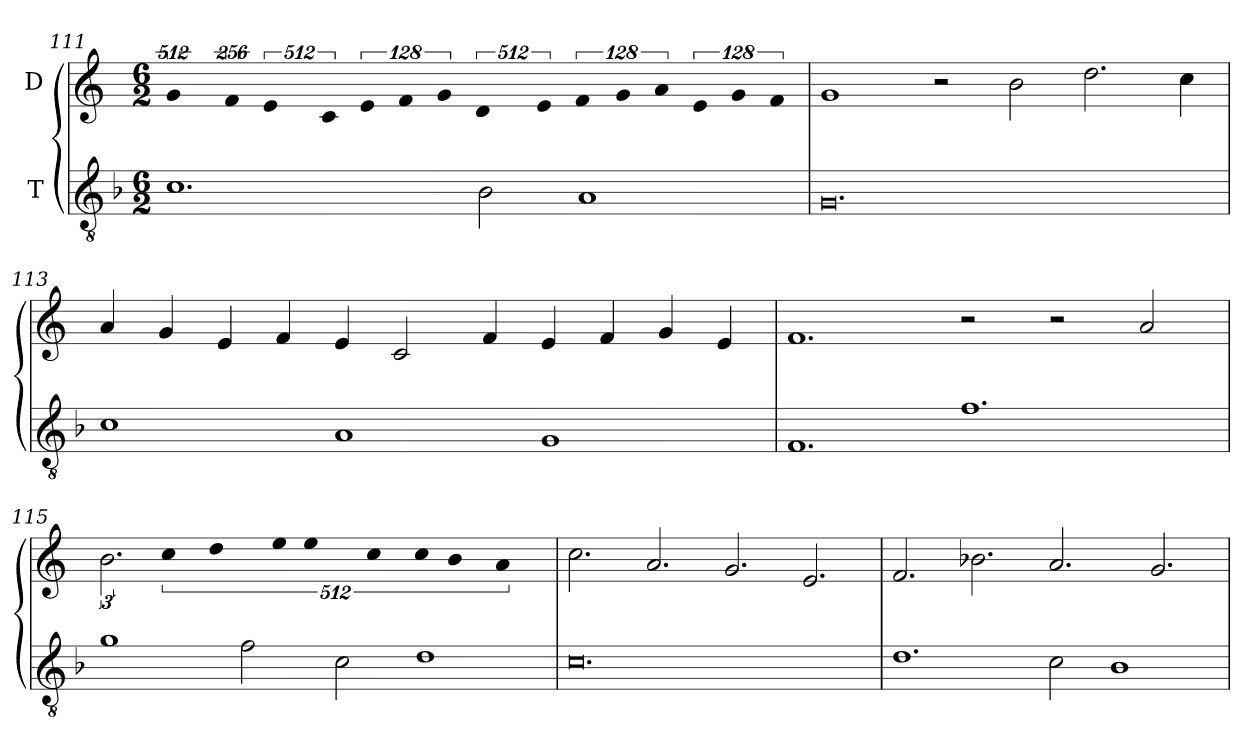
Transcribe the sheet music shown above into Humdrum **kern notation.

**kern	**kern
*part2	*part1
*staff2	*staff1
*I"T	*I"D
!!LO:LB:g=z
*clefGv2	*clefG2
*ITrd7c12	*
*k[b-]	*k[]
*F:	*C:
*M6/2	*M6/2
=111	=111
!	!LO:N:vis=2
1.Ci\	1024%341gi/
!	!LO:N:vis=4
.	1024%171fi/
!	!LO:N:vis=2
.	1024%341ei/
!	!LO:N:vis=4
.	1024%171ci/
!	!LO:N:vis=4
.	512%85ei/
!	!LO:N:vis=4
.	1024%171fi/
!	!LO:N:vis=4
.	1024%171gi/
!	!LO:N:vis=2
2BB-i\	1024%341di/
!	!LO:N:vis=4
.	1024%171ei/
!	!LO:N:vis=4
1AAi/	512%85fi/
!	!LO:N:vis=4
.	1024%171gi/
!	!LO:N:vis=4
.	1024%171ai/
!	!LO:N:vis=4
.	512%85ei/
!	!LO:N:vis=4
.	1024%171gi/
!	!LO:N:vis=4
.	1024%171fi/
=112	=112
0.GGi/	1gi/
.	2r
.	2bi\
.	2.ddi\
.	4cci\
=113	=113
1Ci\	4ai/
.	4gi/
.	4ei/
.	4fi/
1AAi/	4ei/
.	2ci/
.	4fi/
1GGi/	4ei/
.	4fi/
.	4gi/
.	4ei/
=114	=114
1.FFi/	1.fi/
1.Fi\	2r
.	2r
.	2ai/
!!LO:LB:g=z
=115	=115
1Gi\	3.bi\
!	!LO:N:vis=2
.	1024%341cci\
!	!LO:N:vis=2
.	1024%341ddi\
2Fi\	.
!	!LO:N:vis=2
.	512%171eei\
!	!LO:N:vis=2
2Ci\	1024%341eei\
!	!LO:N:vis=2
.	1024%341cci\
1Di\	.
!	!LO:N:vis=2
.	512%171cci\
!	!LO:N:vis=2
.	1024%341bi\
!	!LO:N:vis=4
.	1024%171ai/]
=116	=116
0.Ci\	2.cci\
.	2.ai/
.	2.gi/
.	2.ei/
=117	=117
1.Di\	2.fi/
.	2.b-Xi\
2Ci\	2.ai/
1BB-i/	.
.	2.gi/
=	=
*-	*-
